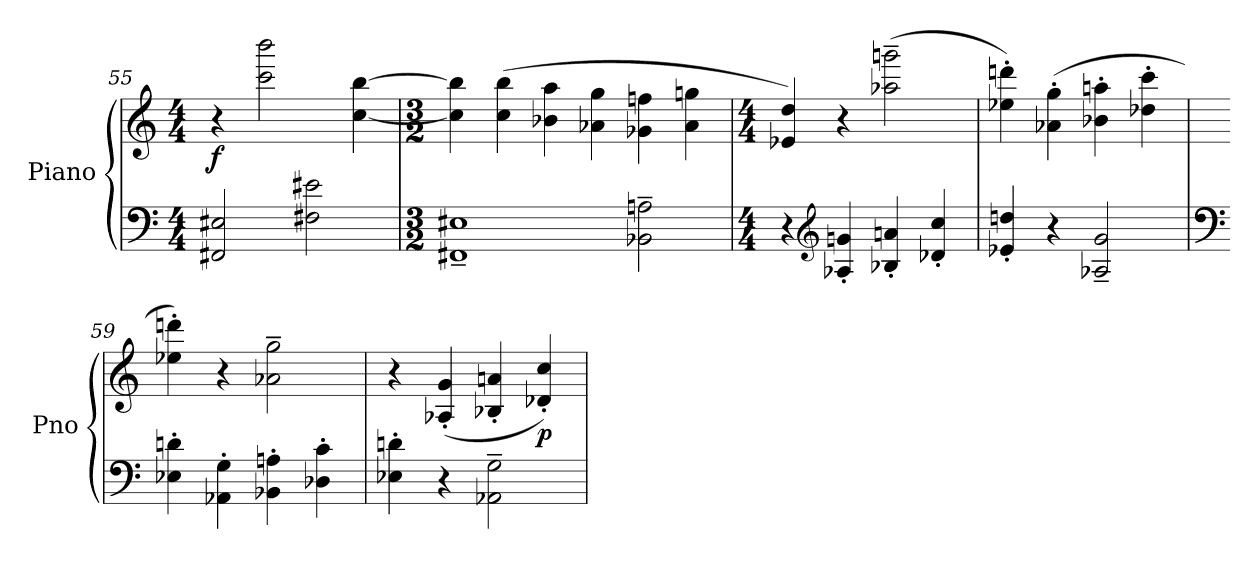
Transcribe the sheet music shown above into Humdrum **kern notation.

**kern	**kern	**dynam
*part1	*part1	*part1
*staff2	*staff1	*staff1/2
*I"Piano	*	*
*I'Pno	*	*
*clefF4	*clefG2	*
*k[]	*k[]	*
*M4/4	*M4/4	*
=55	=55	=55
!	!	!LO:DY:b
2FF#X/ 2E#X/	4r	f
.	2ccc\ 2bbb\	.
2F#X\ 2e#X\	.	.
.	[4cc\ [4bb\	.
!!LO:LB:g=z
=56	=56	=56
*M3/2	*M3/2	*
1FF#X~ 1E#X~	4cc\] 4bb\]	.
.	(>4cc\ 4bb\	.
.	4b-X\ 4aa\	.
.	4a-X\ 4gg\	.
2BB-X\~ 2Ani\~	4g-X\ 4ffni\	.
.	4a-i\ 4ggni\	.
=57	=57	=57
*M4/4	*M4/4	*
4r	4e-X/ 4dd/)	.
*clefG2	*	*
4A-X/' 4gni/'	4r	.
4B-X/' 4an/'	(>2aa-X\~ 2gggni\~	.
4d-X/' 4cc/'	.	.
=58	=58	=58
4e-X/' 4ddni/'	4ee-X\' 4dddni\')	.
4r	(>4a-X\' 4gg\'	.
2A-X/~ 2g/~	4b-X\' 4aan\'	.
.	4dd-X\' 4ccc\'	.
=59	=59	=59
*clefF4	*	*
4E-X\' 4dni\'	4ee-X\' 4dddni\')	.
4AA-X\' 4G\'	4r	.
4BB-X\' 4An\'	2a-X\~ 2gg\~	.
4D-X\' 4c\'	.	.
!!LO:LB:g=z
=60	=60	=60
4E-X\' 4dni\'	4r	.
4r	(<4A-X/' 4g/'	.
2AA-X\~ 2G\~	4B-X/' 4an/'	.
!	!	!LO:DY:b
.	4d-X/' 4cc/')	p
=	=	=
*-	*-	*-
